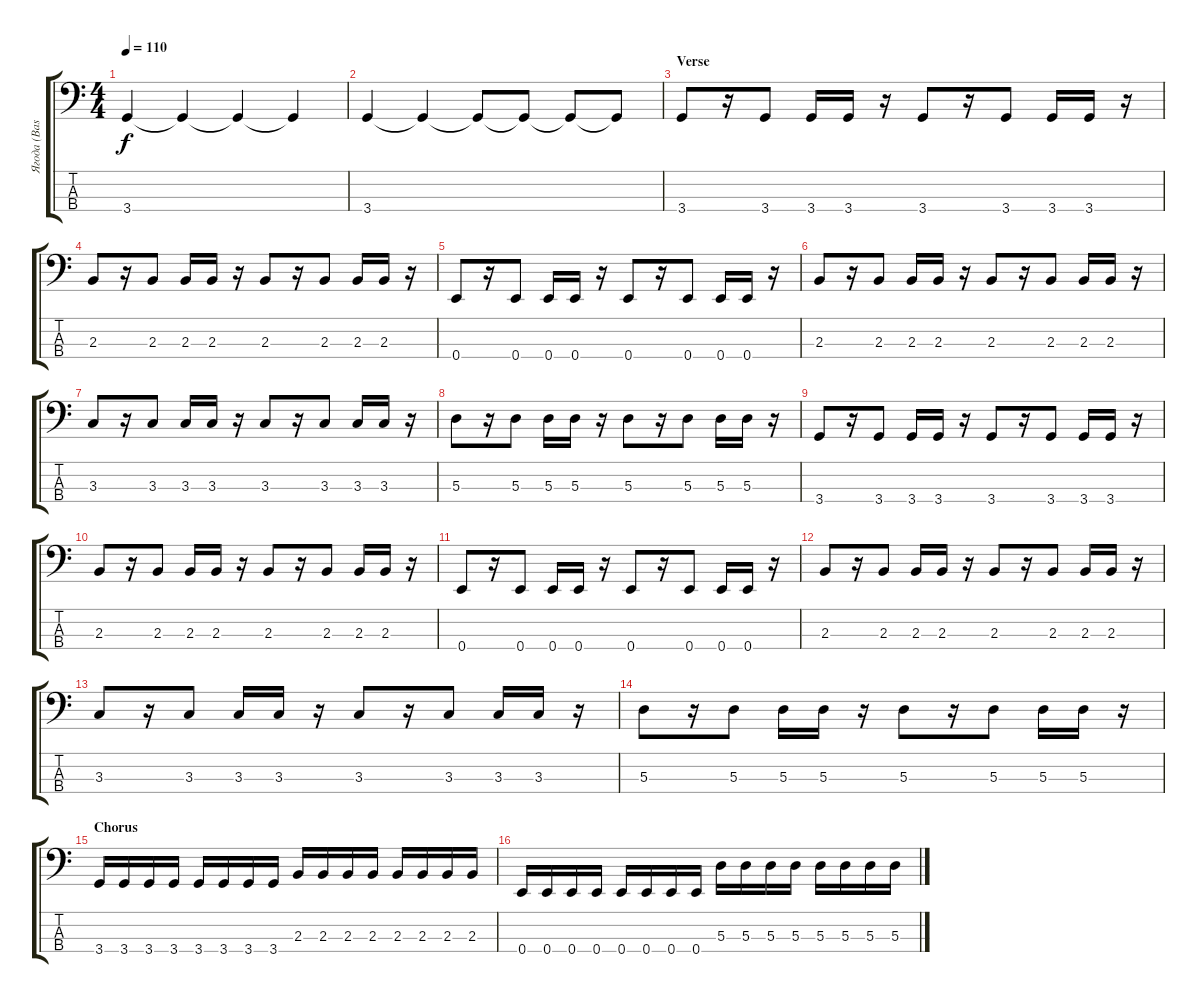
\track ("Ягода (Bass)" "Ягода (Bas") {instrument electricbassfinger}
\staff {score tabs}
\tuning (G2 D2 A1 E1) {hide}
\ts (4 4)
\tempo 110
\clef f4
\ks c
3.4.4{dy f} 3.4{t}.4 3.4{t}.4 3.4{t}.4 |
3.4.4 3.4{t}.4 3.4{t}.8 3.4{t}.8 3.4{t}.8 3.4{t}.8 |
\section ("" "Verse")
3.4.8 r.16 3.4.8 3.4.16 3.4.16 r.16 3.4.8 r.16 3.4.8 3.4.16 3.4.16 r.16 |
2.3.8 r.16 2.3.8 2.3.16 2.3.16 r.16 2.3.8 r.16 2.3.8 2.3.16 2.3.16 r.16 |
0.4.8 r.16 0.4.8 0.4.16 0.4.16 r.16 0.4.8 r.16 0.4.8 0.4.16 0.4.16 r.16 |
2.3.8 r.16 2.3.8 2.3.16 2.3.16 r.16 2.3.8 r.16 2.3.8 2.3.16 2.3.16 r.16 |
3.3.8 r.16 3.3.8 3.3.16 3.3.16 r.16 3.3.8 r.16 3.3.8 3.3.16 3.3.16 r.16 |
5.3.8 r.16 5.3.8 5.3.16 5.3.16 r.16 5.3.8 r.16 5.3.8 5.3.16 5.3.16 r.16 |
3.4.8 r.16 3.4.8 3.4.16 3.4.16 r.16 3.4.8 r.16 3.4.8 3.4.16 3.4.16 r.16 |
2.3.8 r.16 2.3.8 2.3.16 2.3.16 r.16 2.3.8 r.16 2.3.8 2.3.16 2.3.16 r.16 |
0.4.8 r.16 0.4.8 0.4.16 0.4.16 r.16 0.4.8 r.16 0.4.8 0.4.16 0.4.16 r.16 |
2.3.8 r.16 2.3.8 2.3.16 2.3.16 r.16 2.3.8 r.16 2.3.8 2.3.16 2.3.16 r.16 |
3.3.8 r.16 3.3.8 3.3.16 3.3.16 r.16 3.3.8 r.16 3.3.8 3.3.16 3.3.16 r.16 |
5.3.8 r.16 5.3.8 5.3.16 5.3.16 r.16 5.3.8 r.16 5.3.8 5.3.16 5.3.16 r.16 |
\section ("" "Chorus")
3.4.16 3.4.16 3.4.16 3.4.16 3.4.16 3.4.16 3.4.16 3.4.16 2.3.16 2.3.16 2.3.16 2.3.16 2.3.16 2.3.16 2.3.16 2.3.16 |
0.4.16 0.4.16 0.4.16 0.4.16 0.4.16 0.4.16 0.4.16 0.4.16 5.3.16 5.3.16 5.3.16 5.3.16 5.3.16 5.3.16 5.3.16 5.3.16
